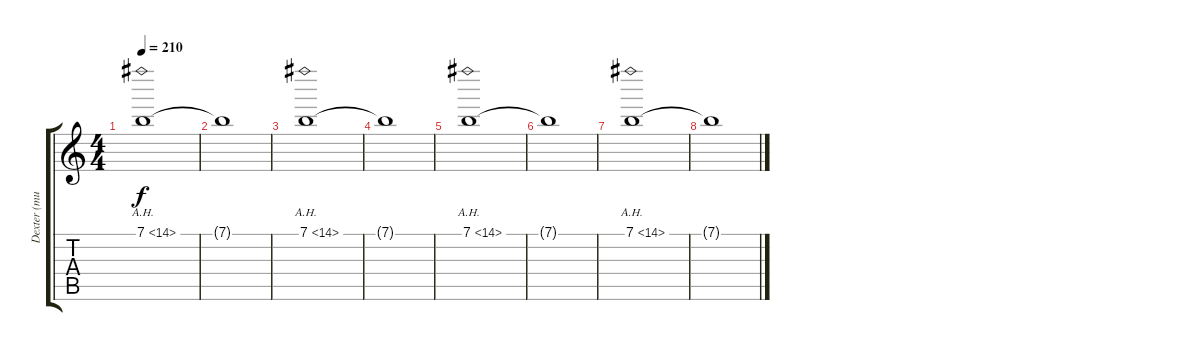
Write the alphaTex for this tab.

\track ("Dexter (muted guitar)" "Dexter (mu") {instrument electricguitarmuted}
\staff {score tabs}
\tuning (E4 B3 G3 D3 A2 E2) {hide}
\ts (4 4)
\tempo 210
\clef g2
\ks c
7.1{ah 7}.1{dy f} |
7.1{t}.1 |
7.1{ah 7}.1 |
7.1{t}.1 |
7.1{ah 7}.1 |
7.1{t}.1 |
7.1{ah 7}.1 |
7.1{t}.1
